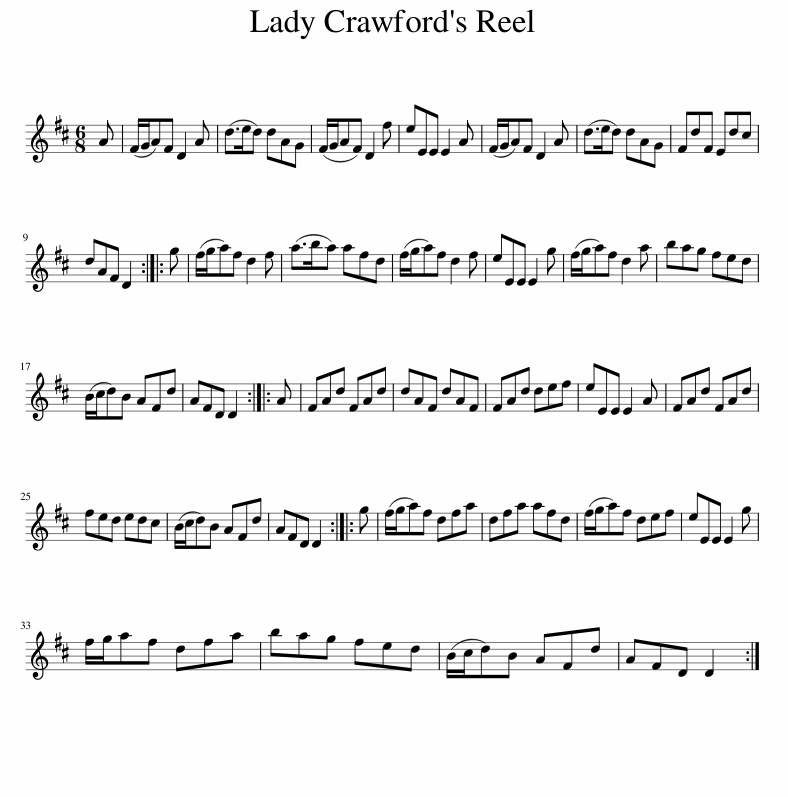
X:1
L:1/8
M:6/8
I:linebreak $
K:D
V:1 treble
V:1
 A | (F/G/A)F D2 A | (d>ed) dAG | (F/G/AF) D2 f | eEE E2 A | %5
 (F/G/A)F D2 A | (d>ed) dAG | FdF Edc |$ dAF D2 :: g | %10
 (f/g/a)f d2 f | (a>ba) afd | (f/g/a)f d2 f | eEE E2 g | (f/g/a)f d2 a | %15
 bag fed |$ (B/c/d)B AFd | AFD D2 :: A | FAd FAd | %20
 dAF dAF | FAd def | eEE E2 A | FAd FAd |$ fed edc | %25
 (B/c/d)B AFd | AFD D2 :: g | (f/g/a)f dfa | dfa afd | %30
 (f/g/a)f def | eEE E2 g |$ f/g/af dfa | bag fed | (B/c/d)B AFd | %35
 AFD D2 :| %36
